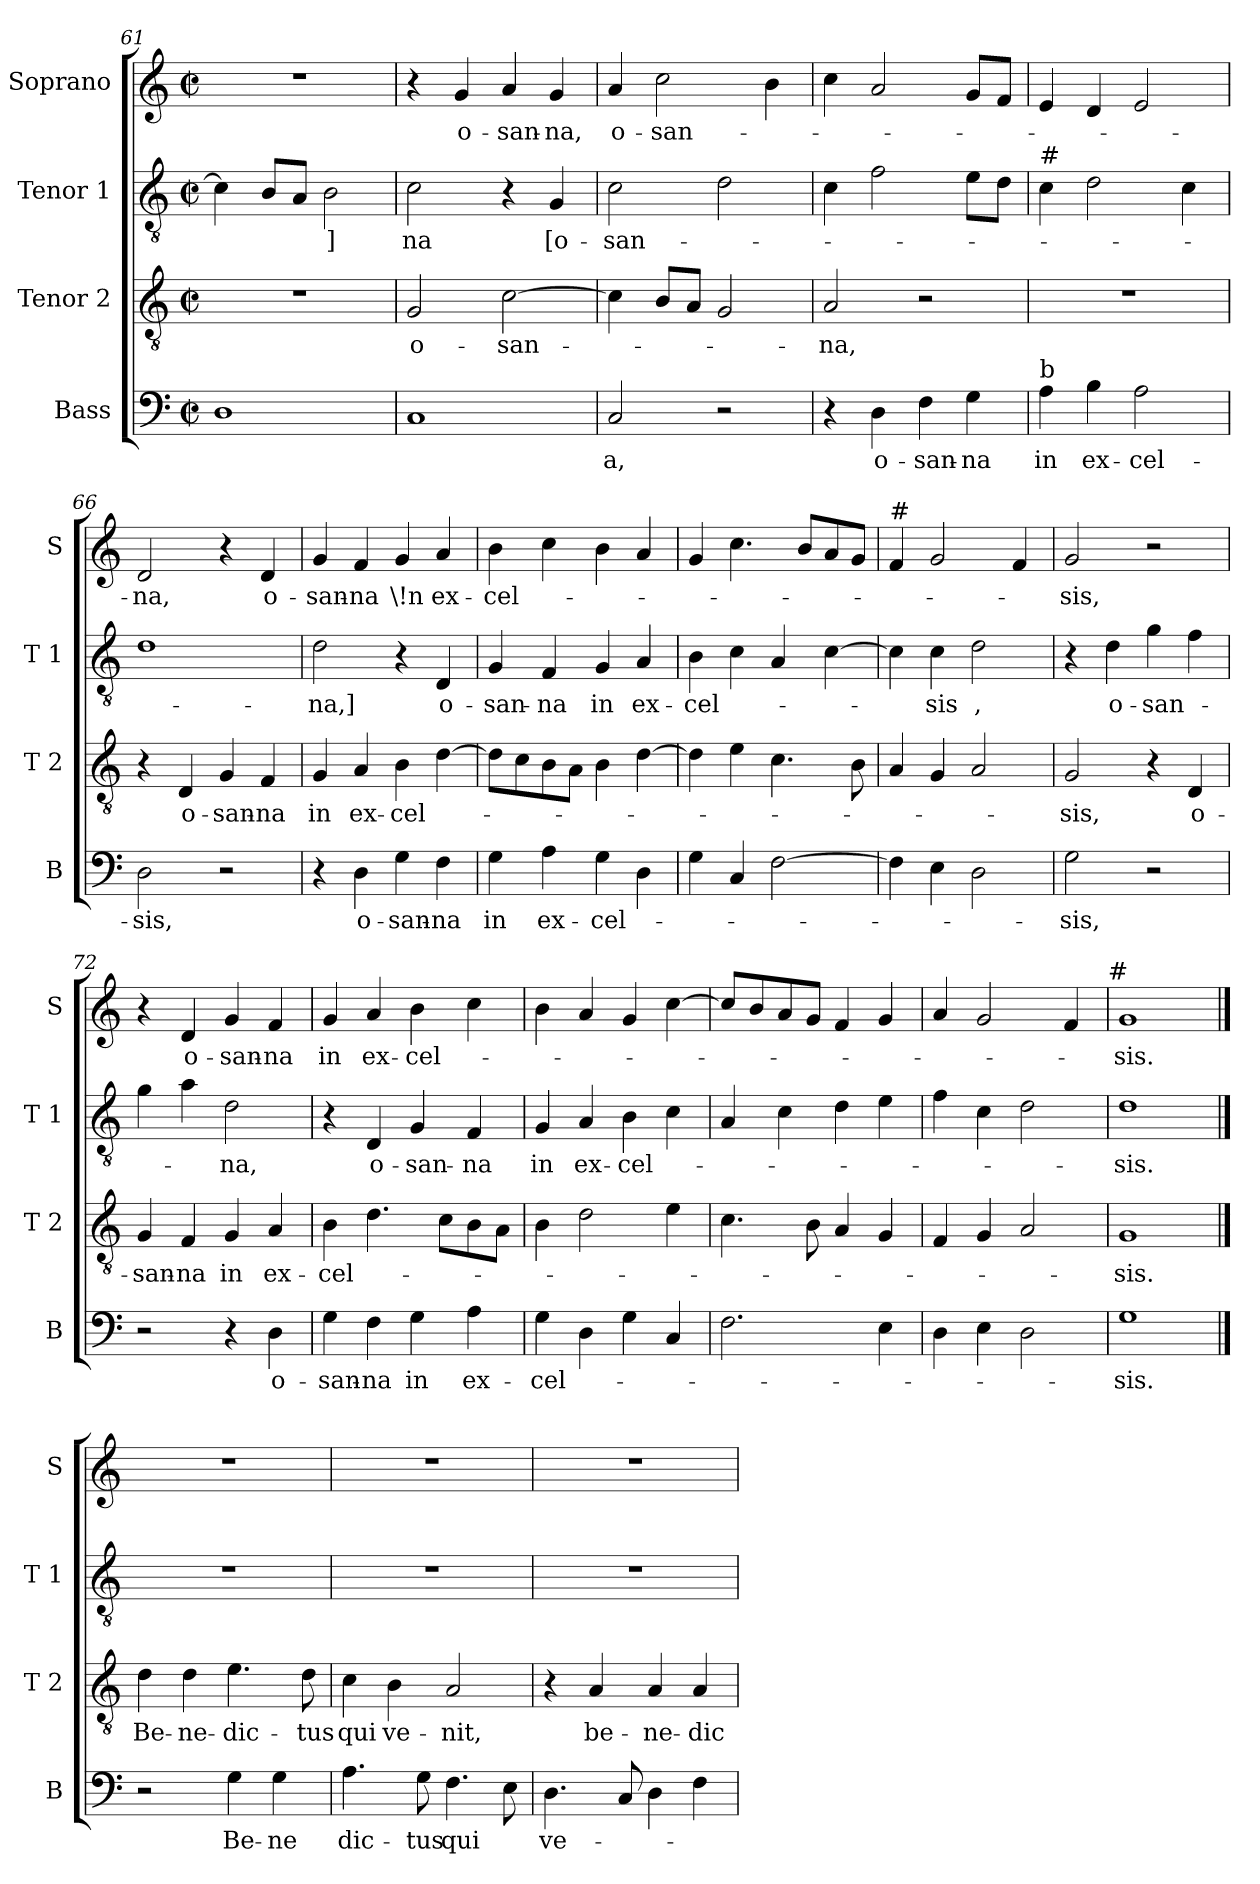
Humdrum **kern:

**kern	**text	**kern	**text	**kern	**text	**kern	**text
*part4	*part4	*part3	*part3	*part2	*part2	*part1	*part1
*staff4	*staff4	*staff3	*staff3	*staff2	*staff2	*staff1	*staff1
*I"Bass	*	*I"Tenor 2	*	*I"Tenor 1	*	*I"Soprano	*
*I'B	*	*I'T 2	*	*I'T 1	*	*I'S	*
*clefF4	*	*clefGv2	*	*clefGv2	*	*clefG2	*
*k[]	*	*k[]	*	*k[]	*	*k[]	*
*C:	*	*C:	*	*C:	*	*C:	*
*M2/2	*	*M2/2	*	*M2/2	*	*M2/2	*
*met(c|)	*	*met(c|)	*	*met(c|)	*	*met(c|)	*
=61	=61	=61	=61	=61	=61	=61	=61
1D	.	1r	.	4c\]	.	1r	.
.	.	.	.	8B/L	.	.	.
.	.	.	.	8A/J	.	.	.
.	.	.	.	2B\	-]	.	.
=62	=62	=62	=62	=62	=62	=62	=62
1C	.	2G/	o-	2c\	na	4r	.
.	.	.	.	.	.	4g/	o-
.	.	[2c\	-san-	4r	.	4a/	-san-
.	.	.	.	4G/	[o-	4g/	-na,
=63	=63	=63	=63	=63	=63	=63	=63
2C/	-a,	4c\]	.	2c\	-san-	4a/	o-
.	.	8B/L	.	.	.	2cc\	-san-
.	.	8A/J	.	.	.	.	.
2r	.	2G/	.	2d\	.	.	.
.	.	.	.	.	.	4b\	.
=64	=64	=64	=64	=64	=64	=64	=64
4r	.	2A/	-na,	4c\	.	4cc\	.
4D\	o-	.	.	2f\	.	2a/	.
4F\	-san-	2r	.	.	.	.	.
4G\	-na	.	.	8e\L	.	8g/L	.
.	.	.	.	8d\J	.	8f/J	.
=65	=65	=65	=65	=65	=65	=65	=65
!	!	!	!	!LO:TX:a:t=#	!	!	!
!LO:TX:a:t=b	!	!	!	!	!	!	!
4A\	in	1r	.	4c\	.	4e/	.
4B\	ex-	.	.	2d\	.	4d/	.
2A\	-cel-	.	.	.	.	2e/	.
.	.	.	.	4c\	.	.	.
!!LO:LB:g=z
=66	=66	=66	=66	=66	=66	=66	=66
2D\	-sis,	4r	.	1d	.	2d/	-na,
.	.	4D/	o-	.	.	.	.
2r	.	4G/	-san-	.	.	4r	.
.	.	4F/	-na	.	.	4d/	o-
=67	=67	=67	=67	=67	=67	=67	=67
4r	.	4G/	in	2d\	-na,]	4g/	-san-
4D\	o-	4A/	ex-	.	.	4f/	-na
4G\	-san-	4B\	-cel-	4r	.	4g/	\!n
4F\	-na	[4d\	.	4D/	o-	4a/	ex-
=68	=68	=68	=68	=68	=68	=68	=68
4G\	in	8d\L]	.	4G/	-san-	4b\	-cel-
.	.	8c\	.	.	.	.	.
4A\	ex-	8B\	.	4F/	-na	4cc\	.
.	.	8A\J	.	.	.	.	.
4G\	-cel-	4B\	.	4G/	in	4b\	.
4D\	.	[4d\	.	4A/	ex-	4a/	.
=69	=69	=69	=69	=69	=69	=69	=69
4G\	.	4d\]	.	4B\	-cel-	4g/	.
4C/	.	4e\	.	4c\	.	4.cc\	.
[2F\	.	4.c\	.	4A/	.	.	.
.	.	.	.	.	.	8b/L	.
.	.	.	.	[4c\	.	8a/	.
.	.	8B\	.	.	.	8g/J	.
=70	=70	=70	=70	=70	=70	=70	=70
!	!	!	!	!	!	!LO:TX:a:t=#	!
4F\]	.	4A/	.	4c\]	.	4f/	.
4E\	.	4G/	.	4c\	-sis	2g/	.
2D\	.	2A/	.	2d\	,	.	.
.	.	.	.	.	.	4f/	.
=71	=71	=71	=71	=71	=71	=71	=71
2G\	-sis,	2G/	-sis,	4r	.	2g/	-sis,
.	.	.	.	4d\	o-	.	.
2r	.	4r	.	4g\	-san-	2r	.
.	.	4D/	o-	4f\	.	.	.
!!LO:LB:g=z
=72	=72	=72	=72	=72	=72	=72	=72
2r	.	4G/	-san-	4g\	.	4r	.
.	.	4F/	-na	4a\	.	4d/	o-
4r	.	4G/	in	2d\	-na,	4g/	-san-
4D\	o-	4A/	ex-	.	.	4f/	-na
=73	=73	=73	=73	=73	=73	=73	=73
4G\	-san-	4B\	-cel-	4r	.	4g/	in
4F\	-na	4.d\	.	4D/	o-	4a/	ex-
4G\	in	.	.	4G/	-san-	4b\	-cel-
.	.	8c\L	.	.	.	.	.
4A\	ex-	8B\	.	4F/	-na	4cc\	.
.	.	8A\J	.	.	.	.	.
=74	=74	=74	=74	=74	=74	=74	=74
4G\	-cel-	4B\	.	4G/	in	4b\	.
4D\	.	2d\	.	4A/	ex-	4a/	.
4G\	.	.	.	4B\	-cel-	4g/	.
4C/	.	4e\	.	4c\	.	[4cc\	.
=75	=75	=75	=75	=75	=75	=75	=75
2.F\	.	4.c\	.	4A/	.	8cc/L]	.
.	.	.	.	.	.	8b/	.
.	.	.	.	4c\	.	8a/	.
.	.	8B\	.	.	.	8g/J	.
.	.	4A/	.	4d\	.	4f/	.
4E\	.	4G/	.	4e\	.	4g/	.
=76	=76	=76	=76	=76	=76	=76	=76
4D\	.	4F/	.	4f\	.	4a/	.
4E\	.	4G/	.	4c\	.	2g/	.
2D\	.	2A/	.	2d\	.	.	.
.	.	.	.	.	.	4f/	.
!	!	!	!	!	!	!LO:TX:a:t=#	!
=77	=77	=77	=77	=77	=77	=77	=77
1G	-sis.	1G	-sis.	1d	-sis.	1g	-sis.
!!LO:PB:g=z
==78	==78	==78	==78	==78	==78	==78	==78
2r	.	4d\	Be-	1r	.	1r	.
.	.	4d\	-ne-	.	.	.	.
4G\	Be-	4.e\	-dic-	.	.	.	.
4G\	-ne	.	.	.	.	.	.
.	.	8d\	-tus	.	.	.	.
=79	=79	=79	=79	=79	=79	=79	=79
4.A\	dic-	4c\	qui	1r	.	1r	.
.	.	4B\	ve-	.	.	.	.
8G\	-tus	.	.	.	.	.	.
4.F\	qui	2A/	-nit,	.	.	.	.
8E\	.	.	.	.	.	.	.
=80	=80	=80	=80	=80	=80	=80	=80
4.D\	ve-	4r	.	1r	.	1r	.
.	.	4A/	be-	.	.	.	.
8C/	.	.	.	.	.	.	.
4D\	.	4A/	-ne-	.	.	.	.
4F\	.	4A/	-dic-	.	.	.	.
=	=	=	=	=	=	=	=
*-	*-	*-	*-	*-	*-	*-	*-
